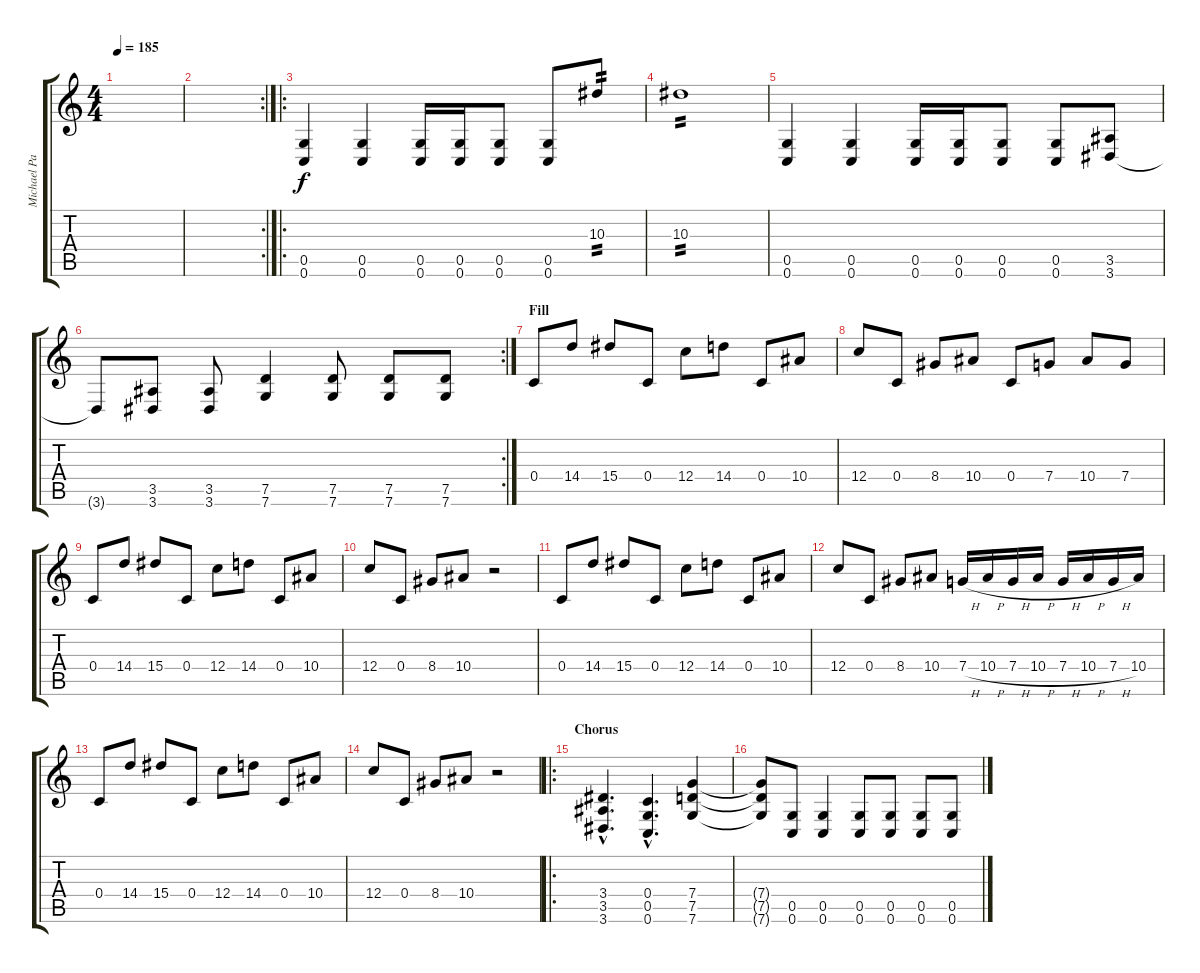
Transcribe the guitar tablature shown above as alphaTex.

\track ("Michael Padget" "Michael Pa") {instrument distortionguitar}
\staff {score tabs}
\tuning (D4 A3 F3 C3 G2 C2) {hide}
\ts (4 4)
\tempo 185
\clef g2
\ks c
|
\rc 2
|
\ro
(0.5 0.6).4 (0.5 0.6).4 (0.5 0.6).16 (0.5 0.6).16 (0.5 0.6).8 (0.5 0.6).8 10.3.8{tp 2} |
10.3.1{tp 2} |
(0.5 0.6).4 (0.5 0.6).4 (0.5 0.6).16 (0.5 0.6).16 (0.5 0.6).8 (0.5 0.6).8 (3.5 3.6).8 |
\rc 2
3.6{t}.8 (3.5 3.6).8 (3.5 3.6).8 (7.5 7.6).4 (7.5 7.6).8 (7.5 7.6).8 (7.5 7.6).8 |
\section ("" "Fill")
0.4.8 14.4.8 15.4.8 0.4.8 12.4.8 14.4.8 0.4.8 10.4.8 |
12.4.8 0.4.8 8.4.8 10.4.8 0.4.8 7.4.8 10.4.8 7.4.8 |
0.4.8 14.4.8 15.4.8 0.4.8 12.4.8 14.4.8 0.4.8 10.4.8 |
12.4.8 0.4.8 8.4.8 10.4.8 r.2 |
0.4.8 14.4.8 15.4.8 0.4.8 12.4.8 14.4.8 0.4.8 10.4.8 |
12.4.8 0.4.8 8.4.8 10.4.8 7.4{h}.16 10.4{h}.16 7.4{h}.16 10.4{h}.16 7.4{h}.16 10.4{h}.16 7.4{h}.16 10.4.16 |
0.4.8 14.4.8 15.4.8 0.4.8 12.4.8 14.4.8 0.4.8 10.4.8 |
12.4.8 0.4.8 8.4.8 10.4.8 r.2 |
\ro
\section ("" "Chorus")
(3.4{hac} 3.5{hac} 3.6{hac}).4{d} (0.4{hac} 0.5{hac} 0.6{hac}).4{d} (7.4 7.5 7.6).4 |
(7.4{t} 7.5{t} 7.6{t}).8 (0.5 0.6).8 (0.5 0.6).4 (0.5 0.6).8 (0.5 0.6).8 (0.5 0.6).8 (0.5 0.6).8
